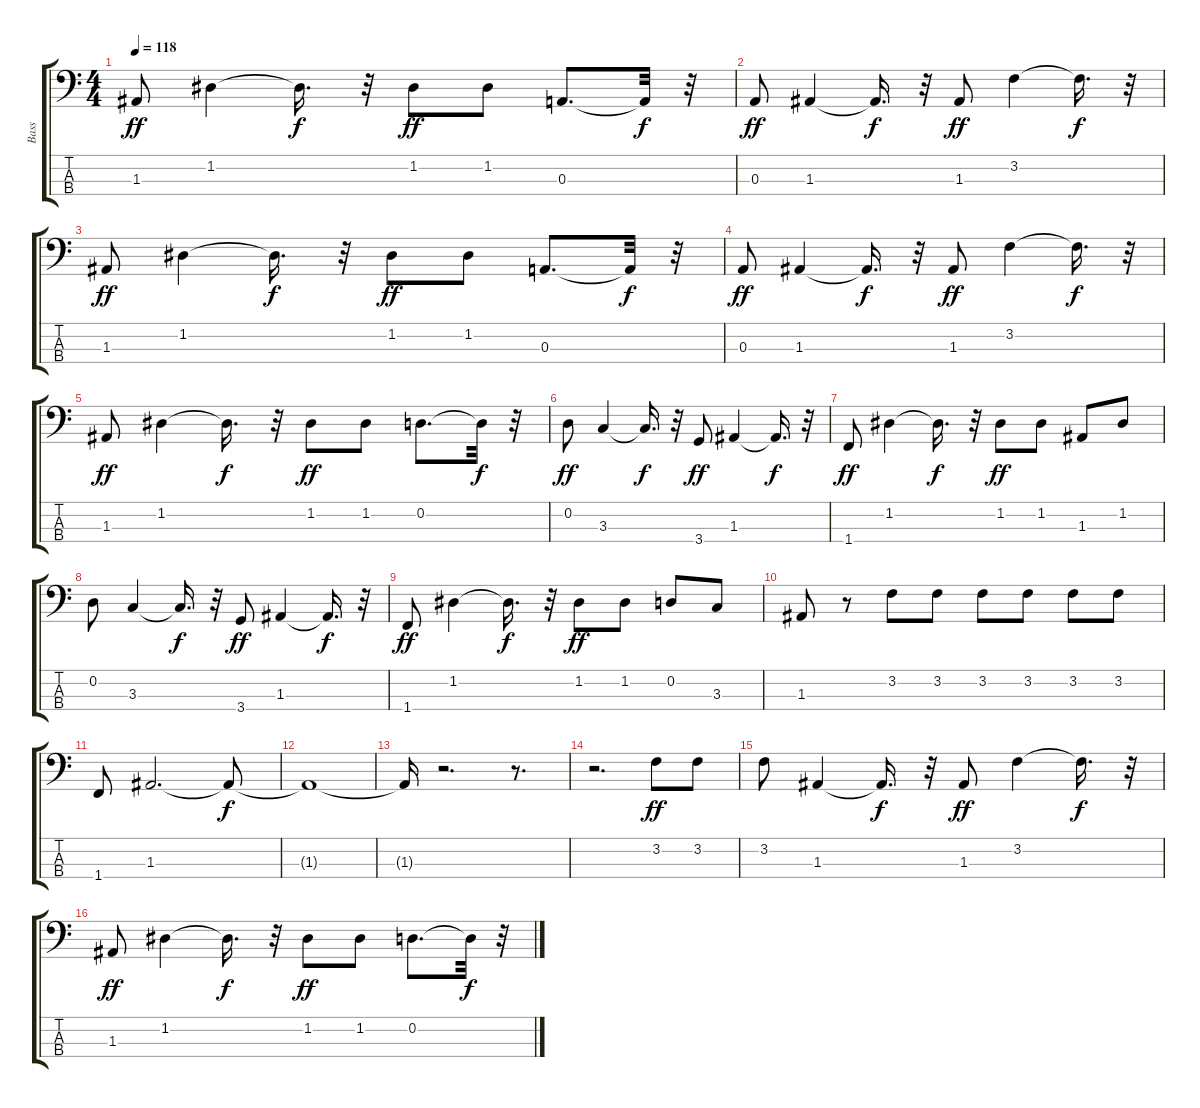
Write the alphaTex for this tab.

\track ("Bass" "Bass") {instrument electricbassfinger}
\staff {score tabs}
\tuning (G2 D2 A1 E1) {hide}
\ts (4 4)
\tempo 118
\clef f4
\ks c
1.3.8{dy ff} 1.2.4 1.2{t}.16{d dy f} r.32 1.2.8{dy ff} 1.2.8 0.3.8{d} 0.3{t}.32{dy f} r.32 |
0.3.8{dy ff} 1.3.4 1.3{t}.16{d dy f} r.32 1.3.8{dy ff} 3.2.4 3.2{t}.16{d dy f} r.32 |
1.3.8{dy ff} 1.2.4 1.2{t}.16{d dy f} r.32 1.2.8{dy ff} 1.2.8 0.3.8{d} 0.3{t}.32{dy f} r.32 |
0.3.8{dy ff} 1.3.4 1.3{t}.16{d dy f} r.32 1.3.8{dy ff} 3.2.4 3.2{t}.16{d dy f} r.32 |
1.3.8{dy ff} 1.2.4 1.2{t}.16{d dy f} r.32 1.2.8{dy ff} 1.2.8 0.2.8{d} 0.2{t}.32{dy f} r.32 |
0.2.8{dy ff} 3.3.4 3.3{t}.16{d dy f} r.32 3.4.8{dy ff} 1.3.4 1.3{t}.16{d dy f} r.32 |
1.4.8{dy ff} 1.2.4 1.2{t}.16{d dy f} r.32 1.2.8{dy ff} 1.2.8 1.3.8 1.2.8 |
0.2.8 3.3.4 3.3{t}.16{d dy f} r.32 3.4.8{dy ff} 1.3.4 1.3{t}.16{d dy f} r.32 |
1.4.8{dy ff} 1.2.4 1.2{t}.16{d dy f} r.32 1.2.8{dy ff} 1.2.8 0.2.8 3.3.8 |
1.3.8 r.8 3.2.8 3.2.8 3.2.8 3.2.8 3.2.8 3.2.8 |
1.4.8 1.3.2{d} 1.3{t}.8{dy f} |
1.3{t}.1 |
1.3{t}.16 r.2{d} r.8{d} |
r.2{d} 3.2.8{dy ff} 3.2.8 |
3.2.8 1.3.4 1.3{t}.16{d dy f} r.32 1.3.8{dy ff} 3.2.4 3.2{t}.16{d dy f} r.32 |
1.3.8{dy ff} 1.2.4 1.2{t}.16{d dy f} r.32 1.2.8{dy ff} 1.2.8 0.2.8{d} 0.2{t}.32{dy f} r.32
